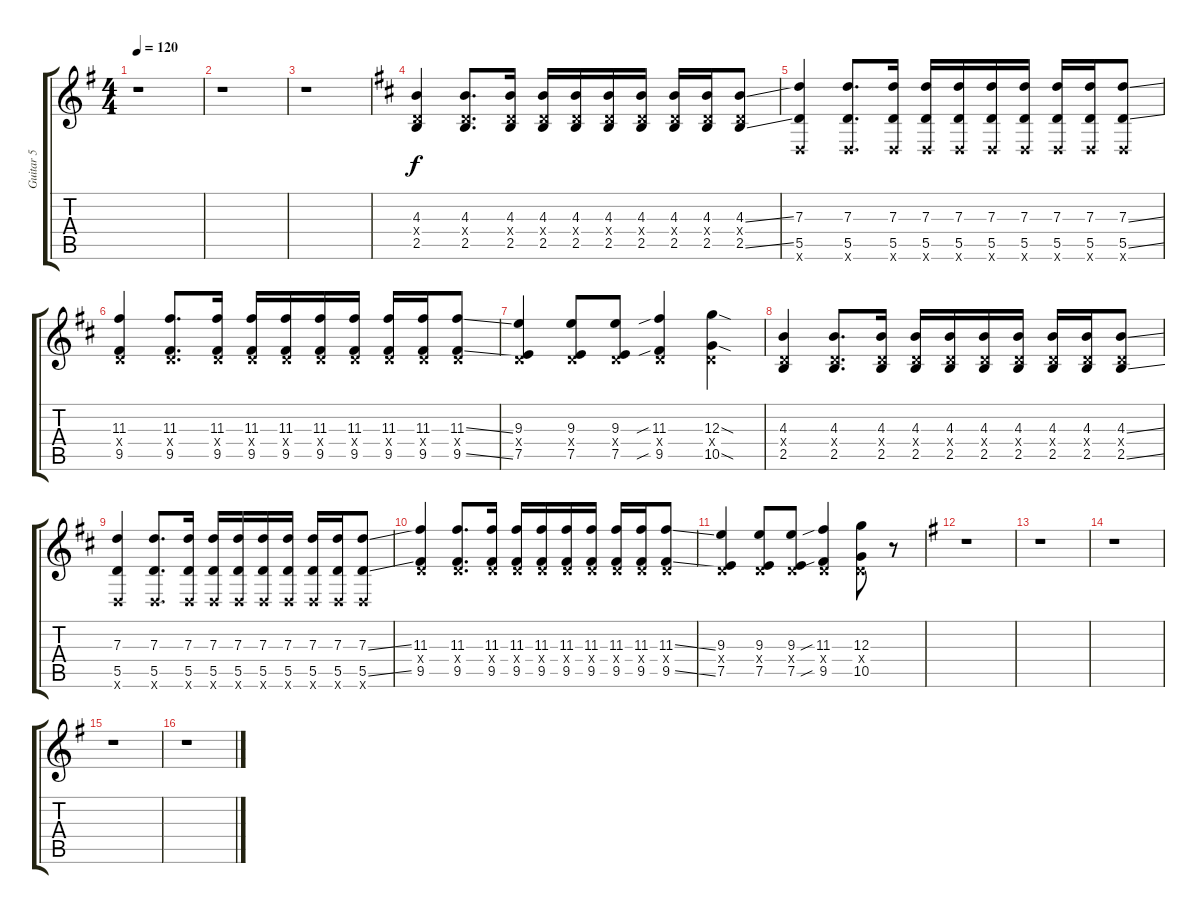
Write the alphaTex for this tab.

\track ("Guitar 5" "Guitar 5") {instrument distortionguitar}
\staff {score tabs}
\tuning (E4 B3 G3 D3 A2 D2) {hide}
\ts (4 4)
\tempo 120
\clef g2
\ks g
r.1{dy f} |
r.1 |
r.1 |
\ks d
(4.3 0.4{x} 2.5).4 (4.3 0.4{x} 2.5).8{d} (4.3 0.4{x} 2.5).16 (4.3 0.4{x} 2.5).16 (4.3 0.4{x} 2.5).16 (4.3 0.4{x} 2.5).16 (4.3 0.4{x} 2.5).16 (4.3 0.4{x} 2.5).16 (4.3 0.4{x} 2.5).16 (4.3{ss} 0.4{x} 2.5{ss}).8 |
(7.3 5.5 0.6{x}).4 (7.3 5.5 0.6{x}).8{d} (7.3 5.5 0.6{x}).16 (7.3 5.5 0.6{x}).16 (7.3 5.5 0.6{x}).16 (7.3 5.5 0.6{x}).16 (7.3 5.5 0.6{x}).16 (7.3 5.5 0.6{x}).16 (7.3 5.5 0.6{x}).16 (7.3{ss} 5.5{ss} 0.6{x}).8 |
(11.3 0.4{x} 9.5).4 (11.3 0.4{x} 9.5).8{d} (11.3 0.4{x} 9.5).16 (11.3 0.4{x} 9.5).16 (11.3 0.4{x} 9.5).16 (11.3 0.4{x} 9.5).16 (11.3 0.4{x} 9.5).16 (11.3 0.4{x} 9.5).16 (11.3 0.4{x} 9.5).16 (11.3{ss} 0.4{x} 9.5{ss}).8 |
(9.3 0.4{x} 7.5).4 (9.3 0.4{x} 7.5).8 (9.3 0.4{x} 7.5).8 (11.3{sib} 0.4{x} 9.5{sib}).4 (12.3{sod} 0.4{x} 10.5{sod}).4 |
(4.3 0.4{x} 2.5).4 (4.3 0.4{x} 2.5).8{d} (4.3 0.4{x} 2.5).16 (4.3 0.4{x} 2.5).16 (4.3 0.4{x} 2.5).16 (4.3 0.4{x} 2.5).16 (4.3 0.4{x} 2.5).16 (4.3 0.4{x} 2.5).16 (4.3 0.4{x} 2.5).16 (4.3{ss} 0.4{x} 2.5{ss}).8 |
(7.3 5.5 0.6{x}).4 (7.3 5.5 0.6{x}).8{d} (7.3 5.5 0.6{x}).16 (7.3 5.5 0.6{x}).16 (7.3 5.5 0.6{x}).16 (7.3 5.5 0.6{x}).16 (7.3 5.5 0.6{x}).16 (7.3 5.5 0.6{x}).16 (7.3 5.5 0.6{x}).16 (7.3{ss} 5.5{ss} 0.6{x}).8 |
(11.3 0.4{x} 9.5).4 (11.3 0.4{x} 9.5).8{d} (11.3 0.4{x} 9.5).16 (11.3 0.4{x} 9.5).16 (11.3 0.4{x} 9.5).16 (11.3 0.4{x} 9.5).16 (11.3 0.4{x} 9.5).16 (11.3 0.4{x} 9.5).16 (11.3 0.4{x} 9.5).16 (11.3{ss} 0.4{x} 9.5{ss}).8 |
(9.3 0.4{x} 7.5).4 (9.3 0.4{x} 7.5).8 (9.3 0.4{x} 7.5).8 (11.3{sib} 0.4{x} 9.5{sib}).4 (12.3 0.4{x} 10.5).8 r.8 |
\ks g
r.1 |
r.1 |
r.1 |
r.1 |
r.1
